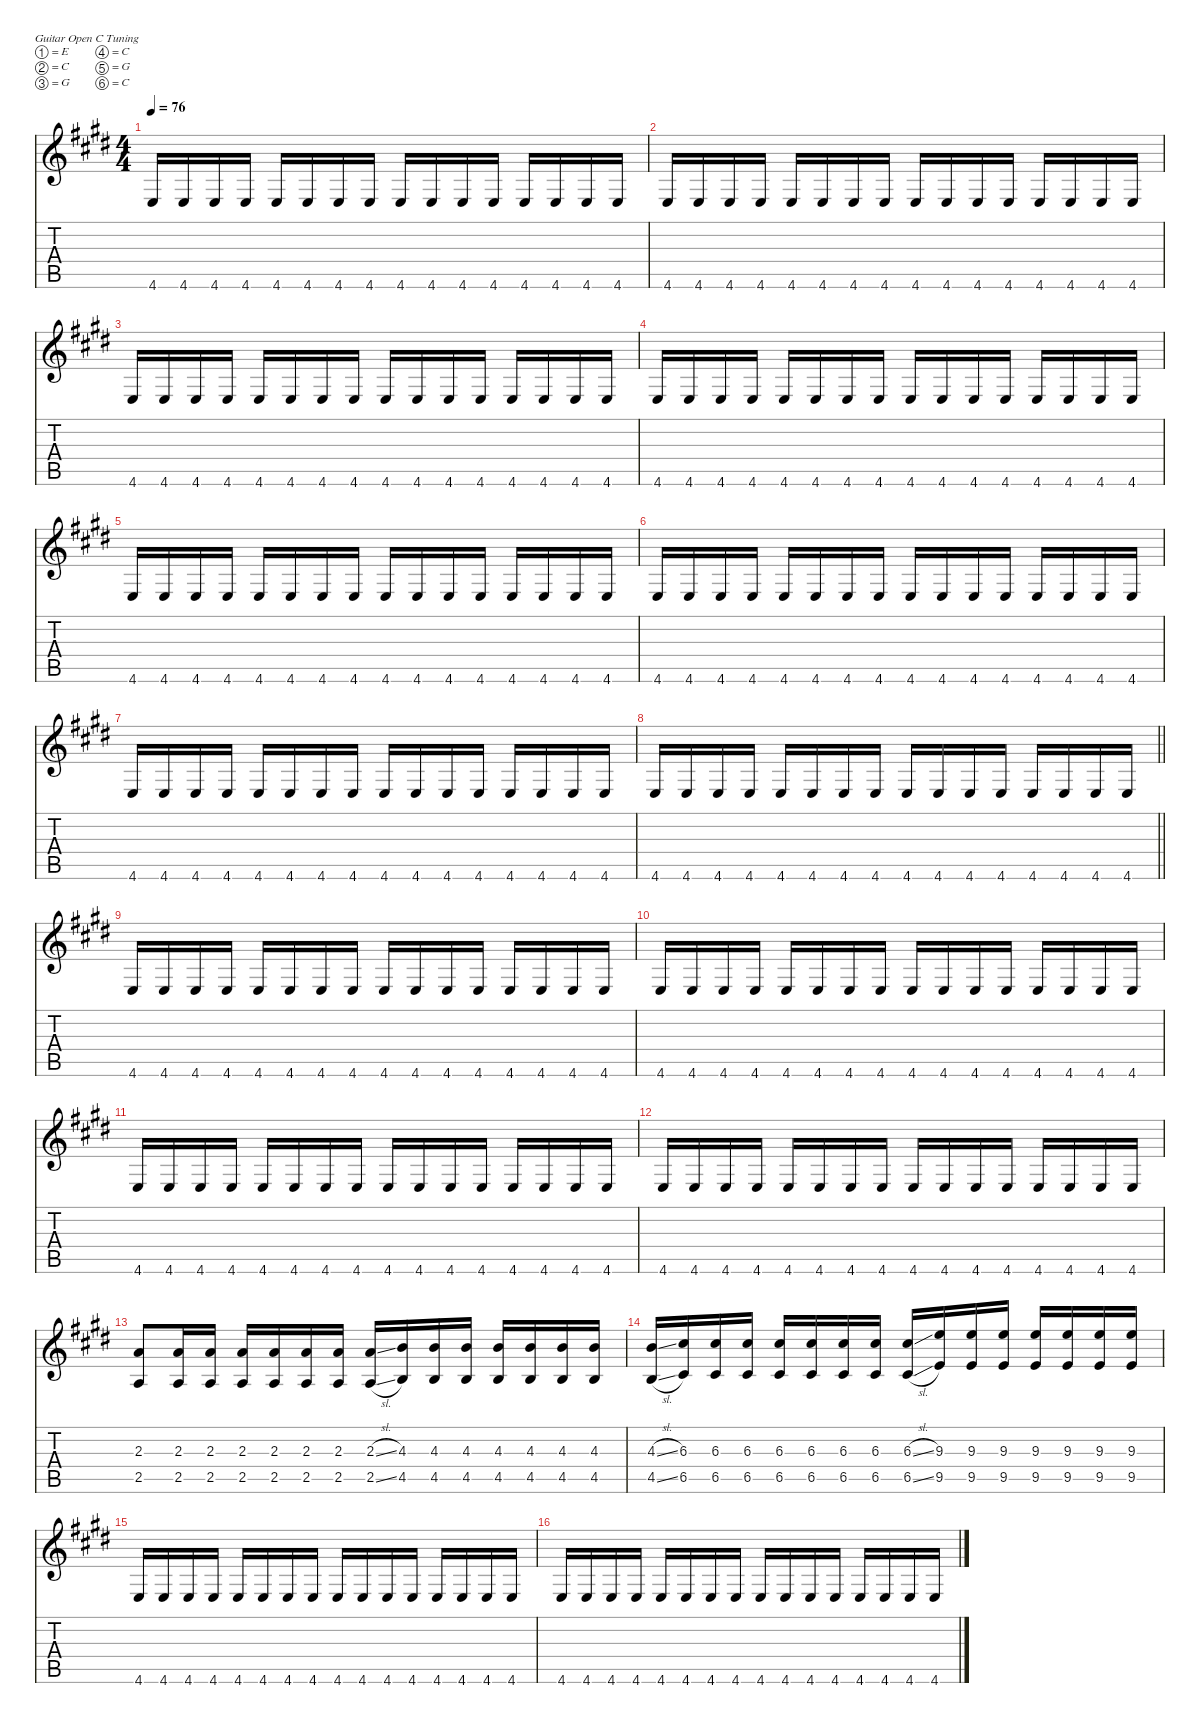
\defaultSystemsLayout 4
\hideDynamics
\bracketExtendMode nobrackets
\singleTrackTrackNamePolicy hidden
\multiTrackTrackNamePolicy hidden
\firstSystemTrackNameMode fullname
\otherSystemsTrackNameOrientation horizontal
\track ("Guitar 1" "dist.guit.") {instrument distortionguitar}
\staff {score tabs}
\tuning (E4 C4 G3 C3 G2 C2)
\ts (4 4)
\tempo 76
\clef g2
\ks e
4.6{acc forcenatural}.16{dy f beam Up} 4.6{acc forcenatural}.16{beam Up} 4.6{acc forcenatural}.16{beam Up} 4.6{acc forcenatural}.16{beam Up} 4.6{acc forcenatural}.16{beam Up} 4.6{acc forcenatural}.16{beam Up} 4.6{acc forcenatural}.16{beam Up} 4.6{acc forcenatural}.16{beam Up} 4.6{acc forcenatural}.16{beam Up} 4.6{acc forcenatural}.16{beam Up} 4.6{acc forcenatural}.16{beam Up} 4.6{acc forcenatural}.16{beam Up} 4.6{acc forcenatural}.16{beam Up} 4.6{acc forcenatural}.16{beam Up} 4.6{acc forcenatural}.16{beam Up} 4.6{acc forcenatural}.16{beam Up} |
4.6{acc forcenatural}.16{beam Up} 4.6{acc forcenatural}.16{beam Up} 4.6{acc forcenatural}.16{beam Up} 4.6{acc forcenatural}.16{beam Up} 4.6{acc forcenatural}.16{beam Up} 4.6{acc forcenatural}.16{beam Up} 4.6{acc forcenatural}.16{beam Up} 4.6{acc forcenatural}.16{beam Up} 4.6{acc forcenatural}.16{beam Up} 4.6{acc forcenatural}.16{beam Up} 4.6{acc forcenatural}.16{beam Up} 4.6{acc forcenatural}.16{beam Up} 4.6{acc forcenatural}.16{beam Up} 4.6{acc forcenatural}.16{beam Up} 4.6{acc forcenatural}.16{beam Up} 4.6{acc forcenatural}.16{beam Up} |
4.6{acc forcenatural}.16{beam Up} 4.6{acc forcenatural}.16{beam Up} 4.6{acc forcenatural}.16{beam Up} 4.6{acc forcenatural}.16{beam Up} 4.6{acc forcenatural}.16{beam Up} 4.6{acc forcenatural}.16{beam Up} 4.6{acc forcenatural}.16{beam Up} 4.6{acc forcenatural}.16{beam Up} 4.6{acc forcenatural}.16{beam Up} 4.6{acc forcenatural}.16{beam Up} 4.6{acc forcenatural}.16{beam Up} 4.6{acc forcenatural}.16{beam Up} 4.6{acc forcenatural}.16{beam Up} 4.6{acc forcenatural}.16{beam Up} 4.6{acc forcenatural}.16{beam Up} 4.6{acc forcenatural}.16{beam Up} |
4.6{acc forcenatural}.16{beam Up} 4.6{acc forcenatural}.16{beam Up} 4.6{acc forcenatural}.16{beam Up} 4.6{acc forcenatural}.16{beam Up} 4.6{acc forcenatural}.16{beam Up} 4.6{acc forcenatural}.16{beam Up} 4.6{acc forcenatural}.16{beam Up} 4.6{acc forcenatural}.16{beam Up} 4.6{acc forcenatural}.16{beam Up} 4.6{acc forcenatural}.16{beam Up} 4.6{acc forcenatural}.16{beam Up} 4.6{acc forcenatural}.16{beam Up} 4.6{acc forcenatural}.16{beam Up} 4.6{acc forcenatural}.16{beam Up} 4.6{acc forcenatural}.16{beam Up} 4.6{acc forcenatural}.16{beam Up} |
4.6{acc forcenatural}.16{beam Up} 4.6{acc forcenatural}.16{beam Up} 4.6{acc forcenatural}.16{beam Up} 4.6{acc forcenatural}.16{beam Up} 4.6{acc forcenatural}.16{beam Up} 4.6{acc forcenatural}.16{beam Up} 4.6{acc forcenatural}.16{beam Up} 4.6{acc forcenatural}.16{beam Up} 4.6{acc forcenatural}.16{beam Up} 4.6{acc forcenatural}.16{beam Up} 4.6{acc forcenatural}.16{beam Up} 4.6{acc forcenatural}.16{beam Up} 4.6{acc forcenatural}.16{beam Up} 4.6{acc forcenatural}.16{beam Up} 4.6{acc forcenatural}.16{beam Up} 4.6{acc forcenatural}.16{beam Up} |
4.6{acc forcenatural}.16{beam Up} 4.6{acc forcenatural}.16{beam Up} 4.6{acc forcenatural}.16{beam Up} 4.6{acc forcenatural}.16{beam Up} 4.6{acc forcenatural}.16{beam Up} 4.6{acc forcenatural}.16{beam Up} 4.6{acc forcenatural}.16{beam Up} 4.6{acc forcenatural}.16{beam Up} 4.6{acc forcenatural}.16{beam Up} 4.6{acc forcenatural}.16{beam Up} 4.6{acc forcenatural}.16{beam Up} 4.6{acc forcenatural}.16{beam Up} 4.6{acc forcenatural}.16{beam Up} 4.6{acc forcenatural}.16{beam Up} 4.6{acc forcenatural}.16{beam Up} 4.6{acc forcenatural}.16{beam Up} |
4.6{acc forcenatural}.16{beam Up} 4.6{acc forcenatural}.16{beam Up} 4.6{acc forcenatural}.16{beam Up} 4.6{acc forcenatural}.16{beam Up} 4.6{acc forcenatural}.16{beam Up} 4.6{acc forcenatural}.16{beam Up} 4.6{acc forcenatural}.16{beam Up} 4.6{acc forcenatural}.16{beam Up} 4.6{acc forcenatural}.16{beam Up} 4.6{acc forcenatural}.16{beam Up} 4.6{acc forcenatural}.16{beam Up} 4.6{acc forcenatural}.16{beam Up} 4.6{acc forcenatural}.16{beam Up} 4.6{acc forcenatural}.16{beam Up} 4.6{acc forcenatural}.16{beam Up} 4.6{acc forcenatural}.16{beam Up} |
\barLineRight lightlight
4.6{acc forcenatural}.16{beam Up} 4.6{acc forcenatural}.16{beam Up} 4.6{acc forcenatural}.16{beam Up} 4.6{acc forcenatural}.16{beam Up} 4.6{acc forcenatural}.16{beam Up} 4.6{acc forcenatural}.16{beam Up} 4.6{acc forcenatural}.16{beam Up} 4.6{acc forcenatural}.16{beam Up} 4.6{acc forcenatural}.16{beam Up} 4.6{acc forcenatural}.16{beam Up} 4.6{acc forcenatural}.16{beam Up} 4.6{acc forcenatural}.16{beam Up} 4.6{acc forcenatural}.16{beam Up} 4.6{acc forcenatural}.16{beam Up} 4.6{acc forcenatural}.16{beam Up} 4.6{acc forcenatural}.16{beam Up} |
4.6{acc forcenatural}.16{beam Up} 4.6{acc forcenatural}.16{beam Up} 4.6{acc forcenatural}.16{beam Up} 4.6{acc forcenatural}.16{beam Up} 4.6{acc forcenatural}.16{beam Up} 4.6{acc forcenatural}.16{beam Up} 4.6{acc forcenatural}.16{beam Up} 4.6{acc forcenatural}.16{beam Up} 4.6{acc forcenatural}.16{beam Up} 4.6{acc forcenatural}.16{beam Up} 4.6{acc forcenatural}.16{beam Up} 4.6{acc forcenatural}.16{beam Up} 4.6{acc forcenatural}.16{beam Up} 4.6{acc forcenatural}.16{beam Up} 4.6{acc forcenatural}.16{beam Up} 4.6{acc forcenatural}.16{beam Up} |
4.6{acc forcenatural}.16{beam Up} 4.6{acc forcenatural}.16{beam Up} 4.6{acc forcenatural}.16{beam Up} 4.6{acc forcenatural}.16{beam Up} 4.6{acc forcenatural}.16{beam Up} 4.6{acc forcenatural}.16{beam Up} 4.6{acc forcenatural}.16{beam Up} 4.6{acc forcenatural}.16{beam Up} 4.6{acc forcenatural}.16{beam Up} 4.6{acc forcenatural}.16{beam Up} 4.6{acc forcenatural}.16{beam Up} 4.6{acc forcenatural}.16{beam Up} 4.6{acc forcenatural}.16{beam Up} 4.6{acc forcenatural}.16{beam Up} 4.6{acc forcenatural}.16{beam Up} 4.6{acc forcenatural}.16{beam Up} |
4.6{acc forcenatural}.16{beam Up} 4.6{acc forcenatural}.16{beam Up} 4.6{acc forcenatural}.16{beam Up} 4.6{acc forcenatural}.16{beam Up} 4.6{acc forcenatural}.16{beam Up} 4.6{acc forcenatural}.16{beam Up} 4.6{acc forcenatural}.16{beam Up} 4.6{acc forcenatural}.16{beam Up} 4.6{acc forcenatural}.16{beam Up} 4.6{acc forcenatural}.16{beam Up} 4.6{acc forcenatural}.16{beam Up} 4.6{acc forcenatural}.16{beam Up} 4.6{acc forcenatural}.16{beam Up} 4.6{acc forcenatural}.16{beam Up} 4.6{acc forcenatural}.16{beam Up} 4.6{acc forcenatural}.16{beam Up} |
4.6{acc forcenatural}.16{beam Up} 4.6{acc forcenatural}.16{beam Up} 4.6{acc forcenatural}.16{beam Up} 4.6{acc forcenatural}.16{beam Up} 4.6{acc forcenatural}.16{beam Up} 4.6{acc forcenatural}.16{beam Up} 4.6{acc forcenatural}.16{beam Up} 4.6{acc forcenatural}.16{beam Up} 4.6{acc forcenatural}.16{beam Up} 4.6{acc forcenatural}.16{beam Up} 4.6{acc forcenatural}.16{beam Up} 4.6{acc forcenatural}.16{beam Up} 4.6{acc forcenatural}.16{beam Up} 4.6{acc forcenatural}.16{beam Up} 4.6{acc forcenatural}.16{beam Up} 4.6{acc forcenatural}.16{beam Up} |
(2.3{acc forcenatural} 2.5{acc forcenatural}).8{beam Up} (2.3{acc forcenatural} 2.5{acc forcenatural}).16{beam Up} (2.3{acc forcenatural} 2.5{acc forcenatural}).16{beam Up} (2.3{acc forcenatural} 2.5{acc forcenatural}).16{beam Up} (2.3{acc forcenatural} 2.5{acc forcenatural}).16{beam Up} (2.3{acc forcenatural} 2.5{acc forcenatural}).16{beam Up} (2.3{acc forcenatural} 2.5{acc forcenatural}).16{beam Up} (2.3{sl acc forcenatural} 2.5{sl acc forcenatural}).16{beam Up} (4.3{acc forcenatural} 4.5{acc forcenatural}).16{beam Up} (4.3{acc forcenatural} 4.5{acc forcenatural}).16{beam Up} (4.3{acc forcenatural} 4.5{acc forcenatural}).16{beam Up} (4.3{acc forcenatural} 4.5{acc forcenatural}).16{beam Up} (4.3{acc forcenatural} 4.5{acc forcenatural}).16{beam Up} (4.3{acc forcenatural} 4.5{acc forcenatural}).16{beam Up} (4.3{acc forcenatural} 4.5{acc forcenatural}).16{beam Up} |
(4.3{sl acc forcenatural} 4.5{sl acc forcenatural}).16{beam Up} (6.3{acc #} 6.5{acc #}).16{beam Up} (6.3{acc #} 6.5{acc #}).16{beam Up} (6.3{acc #} 6.5{acc #}).16{beam Up} (6.3{acc #} 6.5{acc #}).16{beam Up} (6.3{acc #} 6.5{acc #}).16{beam Up} (6.3{acc #} 6.5{acc #}).16{beam Up} (6.3{acc #} 6.5{acc #}).16{beam Up} (6.3{sl acc #} 6.5{sl acc #}).16{beam Up} (9.3{acc forcenatural} 9.5{acc forcenatural}).16{beam Up} (9.3{acc forcenatural} 9.5{acc forcenatural}).16{beam Up} (9.3{acc forcenatural} 9.5{acc forcenatural}).16{beam Up} (9.3{acc forcenatural} 9.5{acc forcenatural}).16{beam Up} (9.3{acc forcenatural} 9.5{acc forcenatural}).16{beam Up} (9.3{acc forcenatural} 9.5{acc forcenatural}).16{beam Up} (9.3{acc forcenatural} 9.5{acc forcenatural}).16{beam Up} |
4.6{acc forcenatural}.16{beam Up} 4.6{acc forcenatural}.16{beam Up} 4.6{acc forcenatural}.16{beam Up} 4.6{acc forcenatural}.16{beam Up} 4.6{acc forcenatural}.16{beam Up} 4.6{acc forcenatural}.16{beam Up} 4.6{acc forcenatural}.16{beam Up} 4.6{acc forcenatural}.16{beam Up} 4.6{acc forcenatural}.16{beam Up} 4.6{acc forcenatural}.16{beam Up} 4.6{acc forcenatural}.16{beam Up} 4.6{acc forcenatural}.16{beam Up} 4.6{acc forcenatural}.16{beam Up} 4.6{acc forcenatural}.16{beam Up} 4.6{acc forcenatural}.16{beam Up} 4.6{acc forcenatural}.16{beam Up} |
4.6{acc forcenatural}.16{beam Up} 4.6{acc forcenatural}.16{beam Up} 4.6{acc forcenatural}.16{beam Up} 4.6{acc forcenatural}.16{beam Up} 4.6{acc forcenatural}.16{beam Up} 4.6{acc forcenatural}.16{beam Up} 4.6{acc forcenatural}.16{beam Up} 4.6{acc forcenatural}.16{beam Up} 4.6{acc forcenatural}.16{beam Up} 4.6{acc forcenatural}.16{beam Up} 4.6{acc forcenatural}.16{beam Up} 4.6{acc forcenatural}.16{beam Up} 4.6{acc forcenatural}.16{beam Up} 4.6{acc forcenatural}.16{beam Up} 4.6{acc forcenatural}.16{beam Up} 4.6{acc forcenatural}.16{beam Up}
